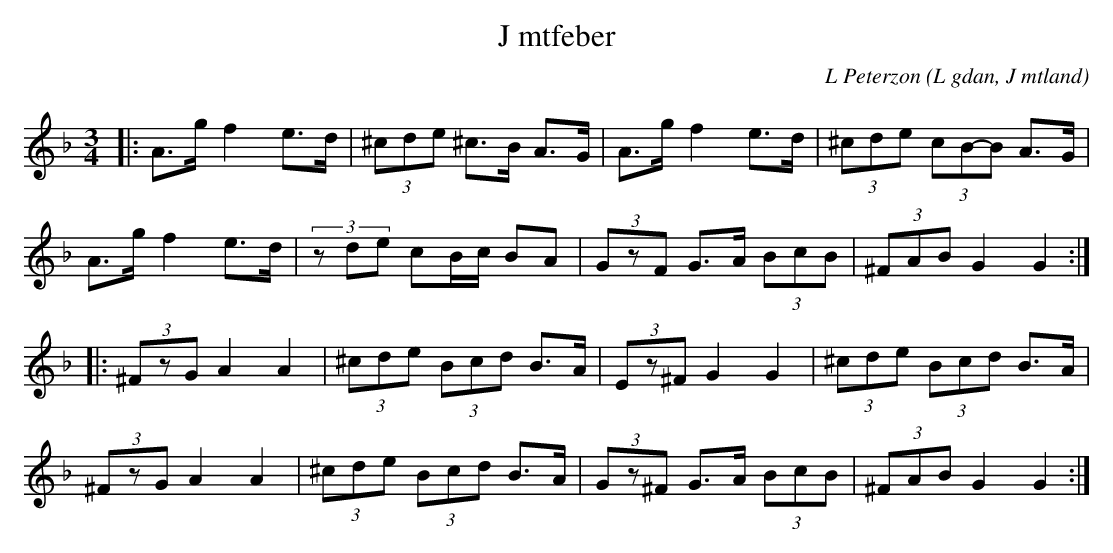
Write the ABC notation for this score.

X:1
T:J mtfeber
C: L Peterzon
O:L gdan, J mtland
M:3/4
L:1/8
K:Dm
|: A>g f2 e>d|(3^cde ^c>B A>G|A>g f2 e>d|(3^cde (3cB-B A>G|
A>g f2 e>d|(3zde cB/c/ BA|(3GzF G>A (3BcB|(3^FAB G2 G2:|
|:(3^FzG A2 A2|(3^cde (3Bcd B>A|(3Ez^F G2 G2|(3^cde (3Bcd B>A|
(3^FzG A2 A2|(3^cde (3Bcd B>A| (3Gz^F G>A (3BcB|(3^FAB G2 G2:|
